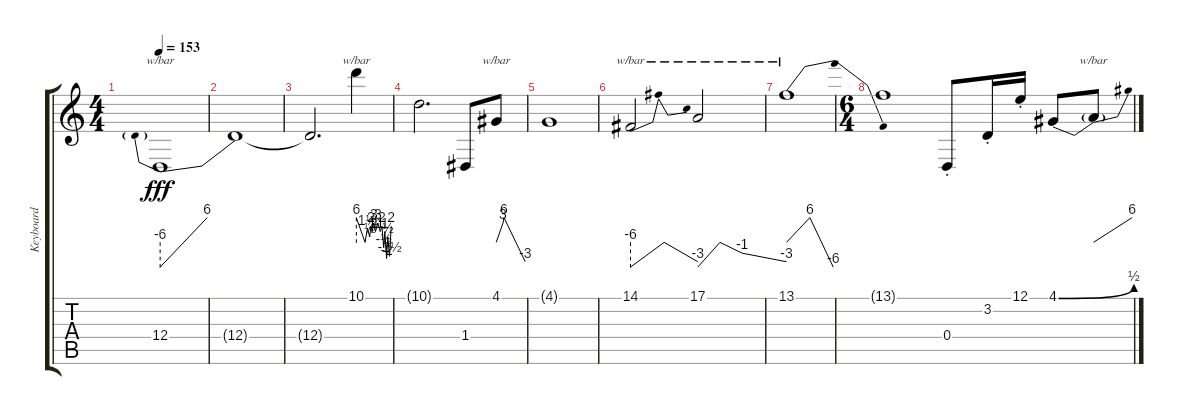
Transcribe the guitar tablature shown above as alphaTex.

\track ("Keyboard" "Keyboard") {instrument stringensemble1}
\staff {score tabs}
\tuning (E4 B3 G3 D3 A2 D2) {hide}
\ts (4 4)
\tempo 153
\clef g2
\ks c
12.4.1{tbe (predivedive default 0 -24 60 24) dy fff instrument lead2sawtooth} |
12.4{t}.1 |
12.4{t}.2{d} 10.1.4{tbe (custom default 0 24 15 0 19 6 23 2 25 8 27 4 30 12 33 4 37 12 41 4 44 8 47 -2 49 4 52 -8 54 2 57 -6 60 8)} |
10.1{t}.2{d} 1.4.8 4.1.8{tbe (custom default 0 0 14 12 16 24 60 -12)} |
4.1{t}.1 |
14.1.2{tbe (dip default 0 -24 15 0 60 -12)} 17.1.2{tbe (custom default 0 -24 15 0 30 -4 60 -12)} |
13.1.1{tbe (dip default 0 0 15 24 60 -24)} |
\ts (6 4)
13.1{t}.1 0.4{st}.8{instrument lead1square} 3.2{st}.16 12.1{st}.16 4.1{be (bend 0 0 60 2)}.8 4.1{t}.8{tbe (dive default 0 0 60 24)}
